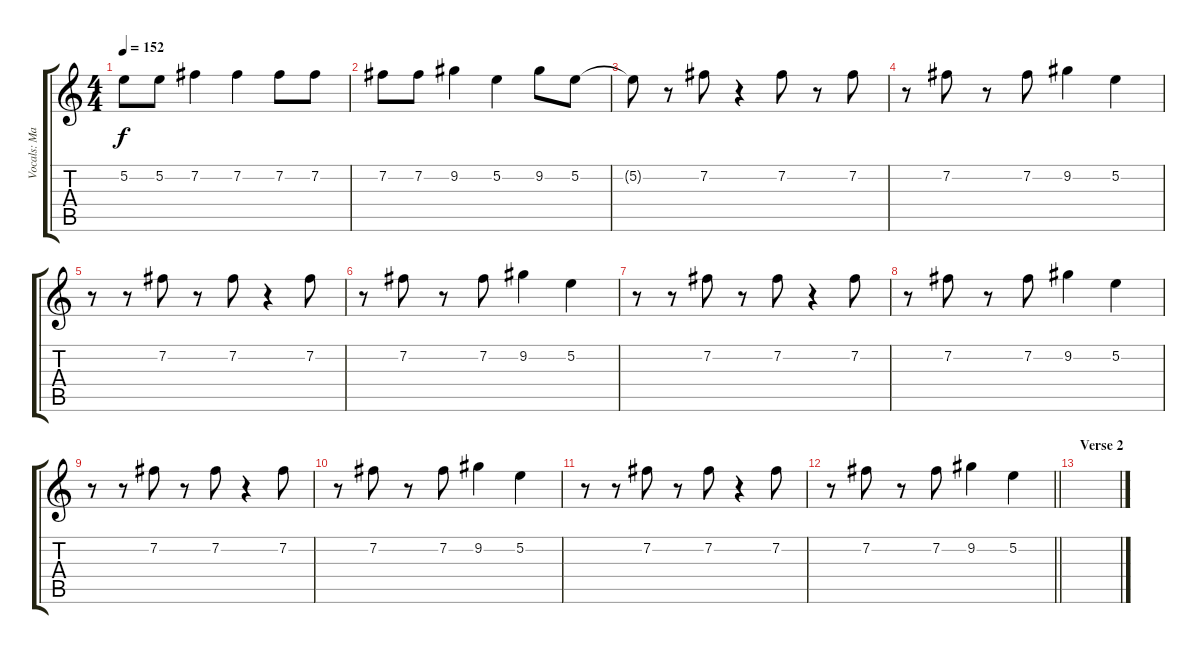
\track ("Vocals: Mason Musso" "Vocals: Ma") {instrument electricbassfinger}
\staff {score tabs}
\tuning (E4 B3 G3 D3 A2 E2) {hide}
\ts (4 4)
\tempo 152
\clef g2
\ks c
5.2.8{dy f} 5.2.8 7.2.4 7.2.4 7.2.8 7.2.8 |
7.2.8 7.2.8 9.2.4 5.2.4 9.2.8 5.2.8 |
5.2{t}.8 r.8 7.2.8 r.4 7.2.8 r.8 7.2.8 |
r.8 7.2.8 r.8 7.2.8 9.2.4 5.2.4 |
r.8 r.8 7.2.8 r.8 7.2.8 r.4 7.2.8 |
r.8 7.2.8 r.8 7.2.8 9.2.4 5.2.4 |
r.8 r.8 7.2.8 r.8 7.2.8 r.4 7.2.8 |
r.8 7.2.8 r.8 7.2.8 9.2.4 5.2.4 |
r.8 r.8 7.2.8 r.8 7.2.8 r.4 7.2.8 |
r.8 7.2.8 r.8 7.2.8 9.2.4 5.2.4 |
r.8 r.8 7.2.8 r.8 7.2.8 r.4 7.2.8 |
\barLineRight lightlight
r.8 7.2.8 r.8 7.2.8 9.2.4 5.2.4 |
\section ("" "Verse 2")
